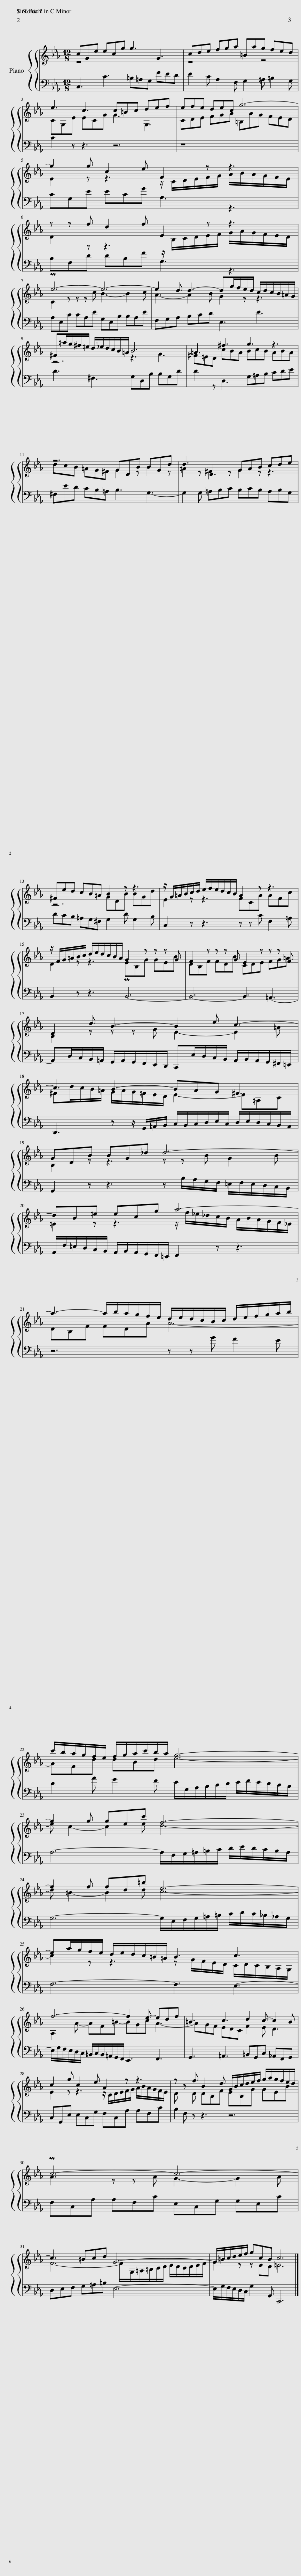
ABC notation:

X:1
%%score { ( 1 2 ) | ( 3 4 ) }
L:1/8
M:12/8
I:linebreak $
K:Eb
V:1 treble
V:2 treble
V:3 bass
V:4 bass
V:1
 cGe ecg g3 G3 | cde fga =Bag fed |$ e3 c3 c=Bc def | efe dec g6- |$ g2 g c2 e F2 z z3 |$ %5
 z z f d2 f E2 z z3 |$ Pe6- e6- | e2 d d3- dg/f/e/d/ c/d/c/B/=A/G/ |$ ^F=a/g/^f/=e/ d/_e/d/c/B/=A/ B6 | =A3 ^f3 g3 z3 |$ %10
 z6 GDB BGd | d3 D3 G=AB cde |$ ^Fed cB=A B2 z z3 | z/ G/=A/B/c/d/ e/f/e/d/c/B/ A2 z z3 |$ z/ F/G/=A/B/c/ d/e/d/c/B/A/ G2 z z z G | %15
 F2 z z z G E2 z z z F |$ D2 d B3- B2 e c3- |$ c3 B3- B=AG ^F3 |$ GDB BG_d d6- |$ dB=e ecg a6- |$ %20
 a3- a/b/a/g/f/e/ d/e/d/c/B/c/ d/e/f/g/a/b/ |$ c'/b/a/g/f/e/ f/g/a/c'/b/a/ g6- |$ g2 g gec' f6- |$ f2 f fd=b e6- |$ ea/g/f/e/ d/e/d/c/=B/=A/ B3 c3 |$ %25
 f6- f2 e- edf | =B3 c3 d2 c- c2 B |$ c2 g c2 e A2 z z3 | z z f B2 d G/B/c/d/e/f/ g/a/g/f/e/d/ |$ Pc6- c6- |$ %30
 c3 =Bcd G6- | G/=B/c/d/e/f/ gcB c6 |] %32
V:2
 z8 x4 | z8 z4 |$ CG,E ECG G3 G,3 | CDE FGA =B,AG FED |$ E2 z z3 z/ C/D/E/F/G/ A/B/A/G/F/E/ |$ %5
 D2 z z3 z/ B,/C/D/E/F/ G/A/G/F/E/D/ |$ C2 z z z c B3- B2 c | A3- A2 B G2 z z3 |$ z6 z3 G3 | ^F=ED cB=A BcB ABA |$ %10
 dcB =AG^F G2 z B2 z | =A2 z ^F2 z G2 z z3 |$ z6 GDB BGd | E2 z z3 FC=A AFc |$ D2 z z3 EB,G GEB | %15
 DB,F FDB CDE FG=A |$ B,2 z z z G E3- E2 =A |$ ^Fd/c/B/=A/ G/A/G/=F/E/D/ E3- E=A,C |$ B,2 z z3 z z B G2 B |$ =E2 z z3 z/ f/_e/_d/c/B/ A/B/A/G/F/_E/ |$ %20
 DB,F FDA A6- |$ AFd dBd e6- |$ e c2- c2 e d6- |$ d =B2- B2 d c6- |$ c2 z z3 z G/F/E/D/ C/D/C/B,/A,/G,/ |$ %25
 A,2 A- AF=B- BGc A3- | AGF EDC F2 E D3 |$ E2 z z3 z/ C/D/E/F/G/ A/B/A/G/F/E/ | D x D DB,F EB,G GEB |$ A3 z z A G3- G2 A |$ %30
 F6- F/G,/=A,/=B,/C/D/ E/D/C/D/E/F/ | G2 z z ED =E6 |] %32
V:3
 C,3 C3 =B,=A,G, FED | E2 C A,2 F, G,2 =A, =B,2 G, |$ C2 z z3 z6 | z8 x4 |$ x12 |$ %5
 x12 |$ x12 | x12 |$ x12 | x12 |$ %10
 x12 | x12 |$ x12 | C,2 z z3 z z C F,2 =A, |$ B,,2 z z3 PB,,6- | %15
 B,,6- B,,3 =A,,3- |$ A,,D,/C,/B,,/=A,,/ G,,/A,,/G,,/F,,/E,,/D,,/ C,,E,/D,/C,/B,,/ A,,/B,,/A,,/G,,/^F,,/=E,,/ |$ D,,3 z z/ G,,/=A,,/B,,/ C,/B,,/C,/D,/E,/C,/ D,/E,/D,/C,/B,,/A,,/ |$ G,,2 z z3 z B,/A,/G,/F,/ =E,/F,/E,/D,/C,/B,,/ |$ A,,/F,/=E,/D,/C,/B,,/ A,,/B,,/A,,/G,,/F,,/=E,,/ F,,2 z z3 |$ %20
 z6 z z G F2 E |$ D2 A G2 F E/G,/A,/B,/C/D/ E/F/E/D/C/B,/ |$ A,6- A,/F,/G,/=A,/=B,/C/ D/E/D/C/B,/A,/ |$ G,6- G,/E,/F,/G,/=A,/=B,/ C/D/C/_B,/_A,/G,/ |$ F,6- F,3 E,3- |$ %25
 E,/G,/F,/E,/D,/C,/ =B,,/C,/B,,/=A,,/G,,/F,,/ E,,3 F,,3 | G,,3 =A,,3 =B,,G,,C, _A,,F,,G,, |$ C,G,,E, E,C,G, F,C,A, A,F,C | B,2 z z3 z6 |$ F,C,A, A,F,C E,C,G, G,E,C |$ %30
 D,E,F, G,=A,=B, E,6- | E,/G,/F,/E,/D,/C,/ G,2 G,, C,,6 |] %32
V:4
 x12 | x12 |$ x12 | x12 |$ CG,E ECG A,3 z3 |$ %5
 B,F,D DB,F G,3 z3 |$ A,E,C CA,E G,E,B, B,A,E | F,G,A, B,CD E,3 E3 |$ D3 ^F,3 G,D,B, B,G,D | D2 z D,3 G,=A,B, CDE |$ %10
 ^F,ED CB,=A, B,3 G,3- | G,2 G, =A,B,C B,CB, A,B,G, |$ DCB, =A,G,^F, G,2 D G,2 B, | x12 |$ x12 | %15
 x12 |$ x12 |$ x12 |$ x12 |$ x12 |$ %20
 x12 |$ x12 |$ x12 |$ x12 |$ x12 |$ %25
 x12 | x12 |$ x12 | x F, x10 |$ x12 |$ %30
 x12 | x12 |] %32
